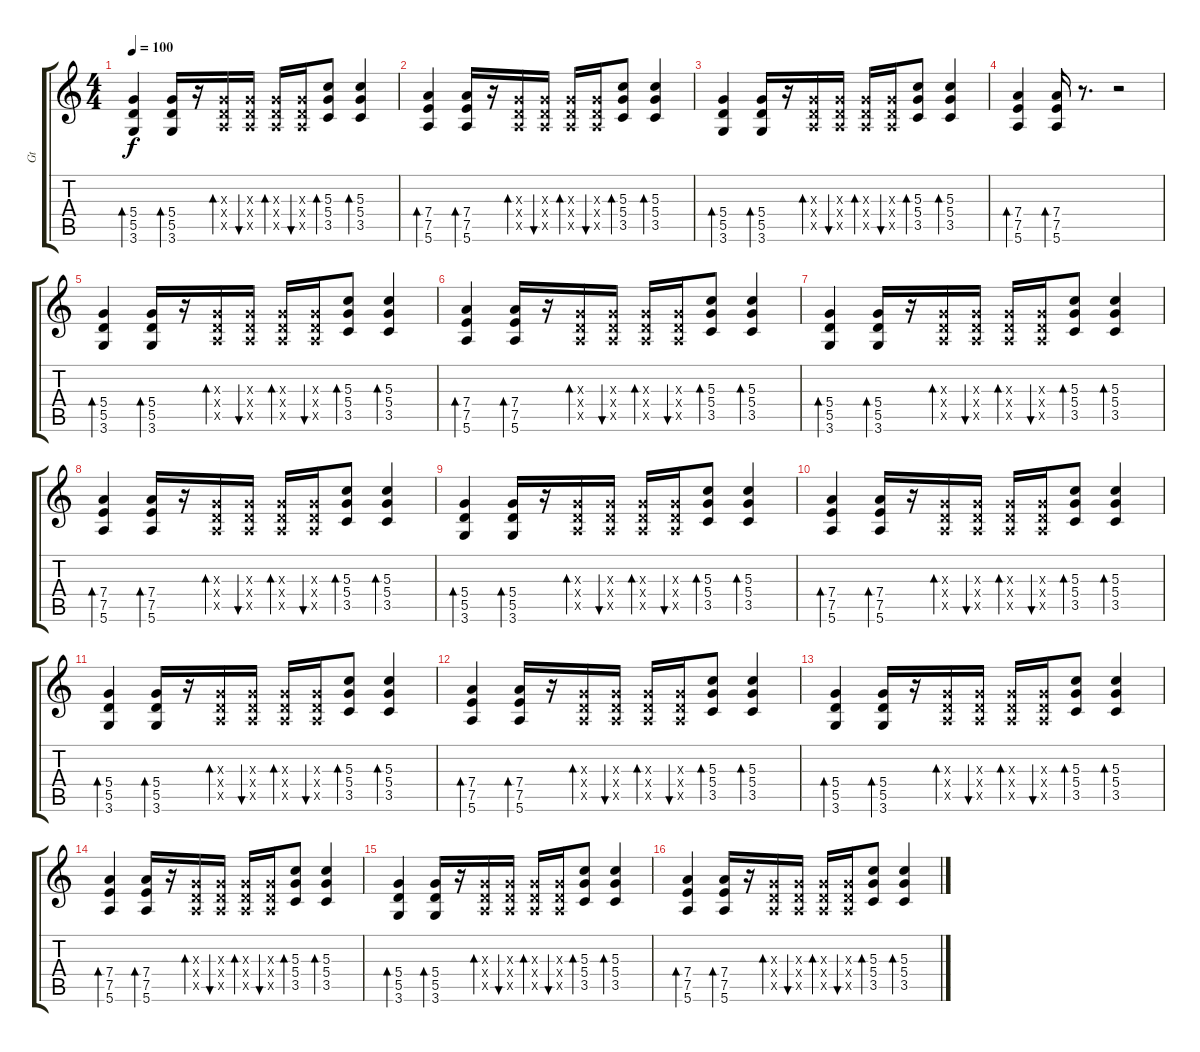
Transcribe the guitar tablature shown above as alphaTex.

\track ("Gt" "Gt") {instrument acousticguitarsteel}
\staff {score tabs}
\tuning (E4 B3 G3 D3 A2 E2) {hide}
\ts (4 4)
\tempo 100
\clef g2
\ks c
(5.4 5.5 3.6).4{bd 60 dy f} (5.4 5.5 3.6).16{bd 60} r.16 (0.3{x} 0.4{x} 0.5{x}).16{bd 60} (0.3{x} 0.4{x} 0.5{x}).16{bu 60} (0.3{x} 0.4{x} 0.5{x}).16{bd 60} (0.3{x} 0.4{x} 0.5{x}).16{bu 60} (5.3 5.4 3.5).8{bd 60} (5.3 5.4 3.5).4{bd 60} |
(7.4 7.5 5.6).4{bd 60} (7.4 7.5 5.6).16{bd 60} r.16 (0.3{x} 0.4{x} 0.5{x}).16{bd 60} (0.3{x} 0.4{x} 0.5{x}).16{bu 60} (0.3{x} 0.4{x} 0.5{x}).16{bd 60} (0.3{x} 0.4{x} 0.5{x}).16{bu 60} (5.3 5.4 3.5).8{bd 60} (5.3 5.4 3.5).4{bd 60} |
(5.4 5.5 3.6).4{bd 60} (5.4 5.5 3.6).16{bd 60} r.16 (0.3{x} 0.4{x} 0.5{x}).16{bd 60} (0.3{x} 0.4{x} 0.5{x}).16{bu 60} (0.3{x} 0.4{x} 0.5{x}).16{bd 60} (0.3{x} 0.4{x} 0.5{x}).16{bu 60} (5.3 5.4 3.5).8{bd 60} (5.3 5.4 3.5).4{bd 60} |
(7.4 7.5 5.6).4{bd 60} (7.4 7.5 5.6).16{bd 60} r.8{d} r.2 |
(5.4 5.5 3.6).4{bd 60} (5.4 5.5 3.6).16{bd 60} r.16 (0.3{x} 0.4{x} 0.5{x}).16{bd 60} (0.3{x} 0.4{x} 0.5{x}).16{bu 60} (0.3{x} 0.4{x} 0.5{x}).16{bd 60} (0.3{x} 0.4{x} 0.5{x}).16{bu 60} (5.3 5.4 3.5).8{bd 60} (5.3 5.4 3.5).4{bd 60} |
(7.4 7.5 5.6).4{bd 60} (7.4 7.5 5.6).16{bd 60} r.16 (0.3{x} 0.4{x} 0.5{x}).16{bd 60} (0.3{x} 0.4{x} 0.5{x}).16{bu 60} (0.3{x} 0.4{x} 0.5{x}).16{bd 60} (0.3{x} 0.4{x} 0.5{x}).16{bu 60} (5.3 5.4 3.5).8{bd 60} (5.3 5.4 3.5).4{bd 60} |
(5.4 5.5 3.6).4{bd 60} (5.4 5.5 3.6).16{bd 60} r.16 (0.3{x} 0.4{x} 0.5{x}).16{bd 60} (0.3{x} 0.4{x} 0.5{x}).16{bu 60} (0.3{x} 0.4{x} 0.5{x}).16{bd 60} (0.3{x} 0.4{x} 0.5{x}).16{bu 60} (5.3 5.4 3.5).8{bd 60} (5.3 5.4 3.5).4{bd 60} |
(7.4 7.5 5.6).4{bd 60} (7.4 7.5 5.6).16{bd 60} r.16 (0.3{x} 0.4{x} 0.5{x}).16{bd 60} (0.3{x} 0.4{x} 0.5{x}).16{bu 60} (0.3{x} 0.4{x} 0.5{x}).16{bd 60} (0.3{x} 0.4{x} 0.5{x}).16{bu 60} (5.3 5.4 3.5).8{bd 60} (5.3 5.4 3.5).4{bd 60} |
(5.4 5.5 3.6).4{bd 60} (5.4 5.5 3.6).16{bd 60} r.16 (0.3{x} 0.4{x} 0.5{x}).16{bd 60} (0.3{x} 0.4{x} 0.5{x}).16{bu 60} (0.3{x} 0.4{x} 0.5{x}).16{bd 60} (0.3{x} 0.4{x} 0.5{x}).16{bu 60} (5.3 5.4 3.5).8{bd 60} (5.3 5.4 3.5).4{bd 60} |
(7.4 7.5 5.6).4{bd 60} (7.4 7.5 5.6).16{bd 60} r.16 (0.3{x} 0.4{x} 0.5{x}).16{bd 60} (0.3{x} 0.4{x} 0.5{x}).16{bu 60} (0.3{x} 0.4{x} 0.5{x}).16{bd 60} (0.3{x} 0.4{x} 0.5{x}).16{bu 60} (5.3 5.4 3.5).8{bd 60} (5.3 5.4 3.5).4{bd 60} |
(5.4 5.5 3.6).4{bd 60} (5.4 5.5 3.6).16{bd 60} r.16 (0.3{x} 0.4{x} 0.5{x}).16{bd 60} (0.3{x} 0.4{x} 0.5{x}).16{bu 60} (0.3{x} 0.4{x} 0.5{x}).16{bd 60} (0.3{x} 0.4{x} 0.5{x}).16{bu 60} (5.3 5.4 3.5).8{bd 60} (5.3 5.4 3.5).4{bd 60} |
(7.4 7.5 5.6).4{bd 60} (7.4 7.5 5.6).16{bd 60} r.16 (0.3{x} 0.4{x} 0.5{x}).16{bd 60} (0.3{x} 0.4{x} 0.5{x}).16{bu 60} (0.3{x} 0.4{x} 0.5{x}).16{bd 60} (0.3{x} 0.4{x} 0.5{x}).16{bu 60} (5.3 5.4 3.5).8{bd 60} (5.3 5.4 3.5).4{bd 60} |
(5.4 5.5 3.6).4{bd 60} (5.4 5.5 3.6).16{bd 60} r.16 (0.3{x} 0.4{x} 0.5{x}).16{bd 60} (0.3{x} 0.4{x} 0.5{x}).16{bu 60} (0.3{x} 0.4{x} 0.5{x}).16{bd 60} (0.3{x} 0.4{x} 0.5{x}).16{bu 60} (5.3 5.4 3.5).8{bd 60} (5.3 5.4 3.5).4{bd 60} |
(7.4 7.5 5.6).4{bd 60} (7.4 7.5 5.6).16{bd 60} r.16 (0.3{x} 0.4{x} 0.5{x}).16{bd 60} (0.3{x} 0.4{x} 0.5{x}).16{bu 60} (0.3{x} 0.4{x} 0.5{x}).16{bd 60} (0.3{x} 0.4{x} 0.5{x}).16{bu 60} (5.3 5.4 3.5).8{bd 60} (5.3 5.4 3.5).4{bd 60} |
(5.4 5.5 3.6).4{bd 60} (5.4 5.5 3.6).16{bd 60} r.16 (0.3{x} 0.4{x} 0.5{x}).16{bd 60} (0.3{x} 0.4{x} 0.5{x}).16{bu 60} (0.3{x} 0.4{x} 0.5{x}).16{bd 60} (0.3{x} 0.4{x} 0.5{x}).16{bu 60} (5.3 5.4 3.5).8{bd 60} (5.3 5.4 3.5).4{bd 60} |
(7.4 7.5 5.6).4{bd 60} (7.4 7.5 5.6).16{bd 60} r.16 (0.3{x} 0.4{x} 0.5{x}).16{bd 60} (0.3{x} 0.4{x} 0.5{x}).16{bu 60} (0.3{x} 0.4{x} 0.5{x}).16{bd 60} (0.3{x} 0.4{x} 0.5{x}).16{bu 60} (5.3 5.4 3.5).8{bd 60} (5.3 5.4 3.5).4{bd 60}
